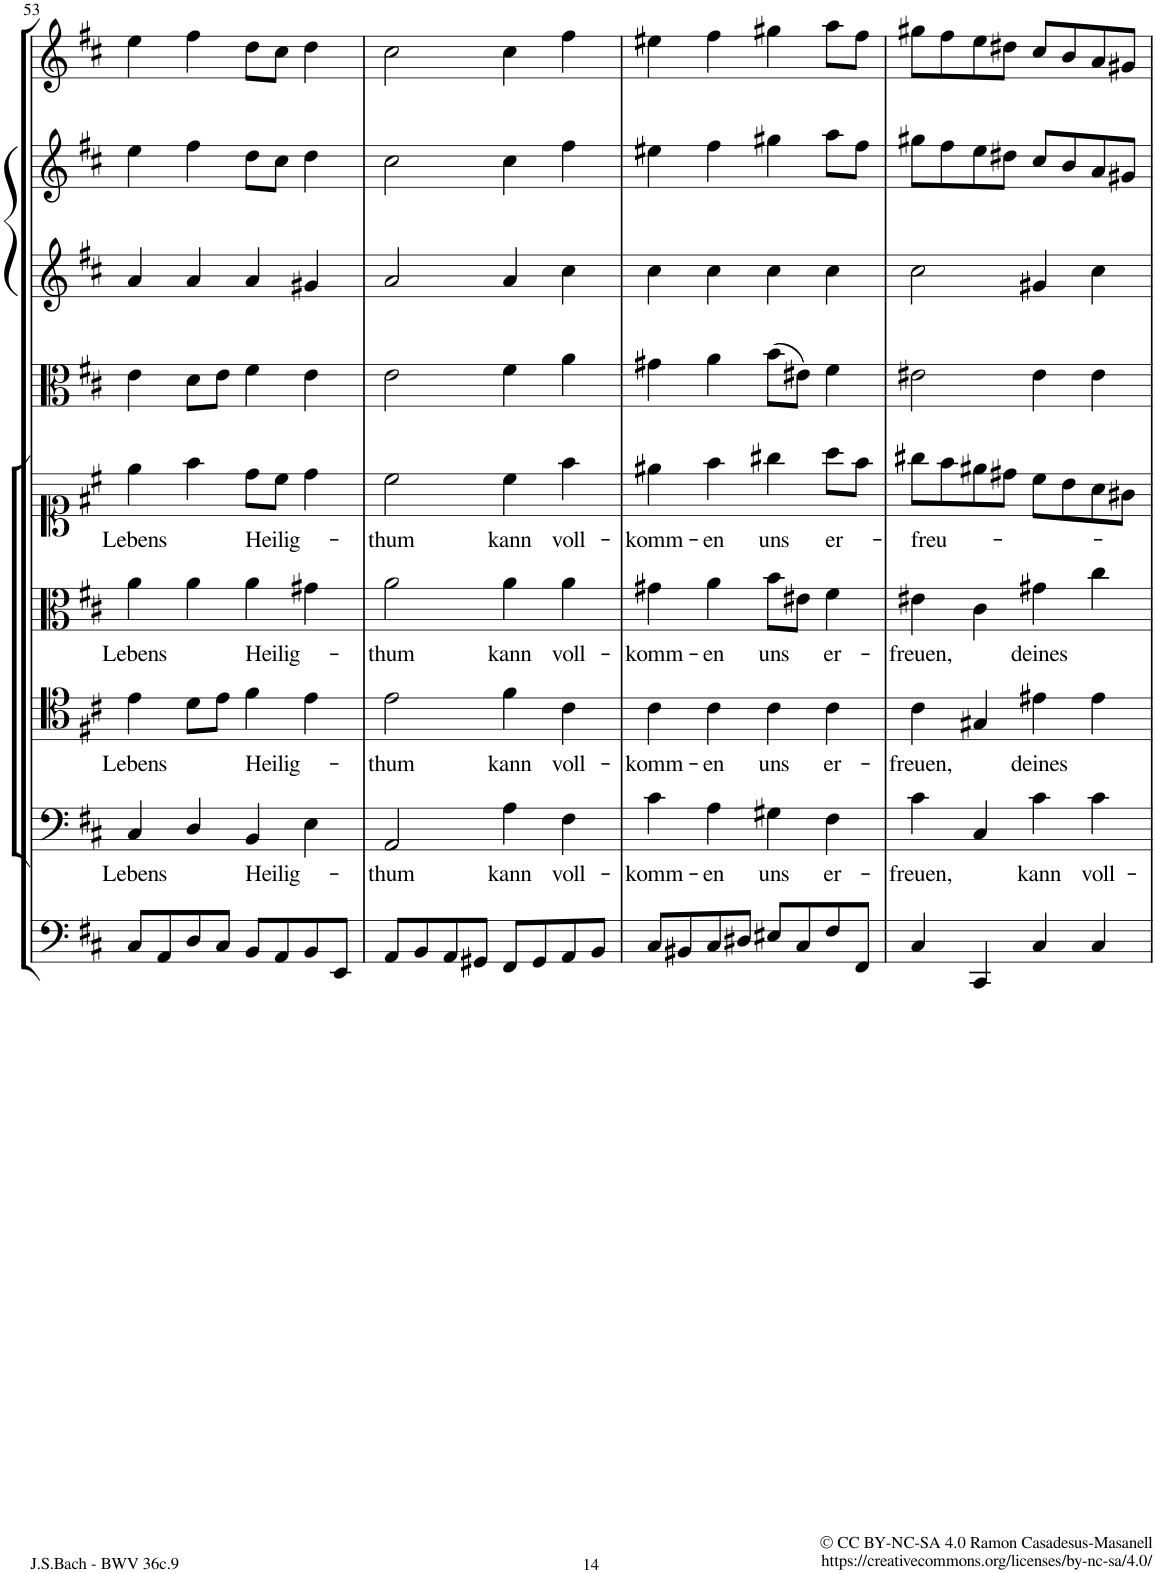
**kern	**kern	**text	**kern	**text	**kern	**text	**kern	**text	**kern	**kern	**kern	**kern
*part9	*part8	*part8	*part7	*part7	*part6	*part6	*part5	*part5	*part4	*part3	*part2	*part1
*staff9	*staff8	*staff8	*staff7	*staff7	*staff6	*staff6	*staff5	*staff5	*staff4	*staff3	*staff2	*staff1
*I"Continuo	*I"Basso	*	*I"Tenore	*	*I"Alto	*	*I"Soprano	*	*I"Viola	*I"Violino II	*I"Violino I	*I"Oboe d'amore
*	*	*	*	*	*	*	*	*	*I'Vla	*I'Vln	*I'Vln	*I'Ob
!!LO:PB:g=z
*clefF4	*clefF4	*	*clefC4	*	*clefC3	*	*clefC1	*	*clefC3	*clefG2	*clefG2	*clefG2
*k[f#c#]	*k[f#c#]	*	*k[f#c#]	*	*k[f#c#]	*	*k[f#c#]	*	*k[f#c#]	*k[f#c#]	*k[f#c#]	*k[f#c#]
*M2/2	*M2/2	*	*M2/2	*	*M2/2	*	*M2/2	*	*M2/2	*M2/2	*M2/2	*M2/2
=53	=53	=53	=53	=53	=53	=53	=53	=53	=53	=53	=53	=53
!	!	!LO:LY:b	!	!LO:LY:b	!	!LO:LY:b	!	!LO:LY:b	!	!	!	!
8C#/L	4C#/	Lebens	4e\	Lebens	4a\	Lebens	4ee\	Lebens	4e\	4a/	4ee\	4ee\
8AA/	.	.	.	.	.	.	.	.	.	.	.	.
8D/	4D/	.	8d\L	.	4a\	.	4ff#\	.	8d\L	4a/	4ff#\	4ff#\
8C#/J	.	.	8e\J	.	.	.	.	.	8e\J	.	.	.
!	!	!LO:LY:b	!	!LO:LY:b	!	!LO:LY:b	!	!LO:LY:b	!	!	!	!
8BB/L	4BB/	Heilig-	4f#\	Heilig-	4a\	Heilig-	8dd\L	Heilig-	4f#\	4a/	8dd\L	8dd\L
8AA/	.	.	.	.	.	.	8cc#\J	.	.	.	8cc#\J	8cc#\J
8BB/	4E\	.	4e\	.	4g#X\	.	4dd\	.	4e\	4g#X/	4dd\	4dd\
8EE/J	.	.	.	.	.	.	.	.	.	.	.	.
=54	=54	=54	=54	=54	=54	=54	=54	=54	=54	=54	=54	=54
!	!	!LO:LY:b	!	!LO:LY:b	!	!LO:LY:b	!	!LO:LY:b	!	!	!	!
8AA/L	2AA/	thum	2e\	thum	2a\	thum	2cc#\	thum	2e\	2a/	2cc#\	2cc#\
8BB/	.	.	.	.	.	.	.	.	.	.	.	.
8AA/	.	.	.	.	.	.	.	.	.	.	.	.
8GG#X/J	.	.	.	.	.	.	.	.	.	.	.	.
!	!	!LO:LY:b	!	!LO:LY:b	!	!LO:LY:b	!	!LO:LY:b	!	!	!	!
8FF#/L	4A\	kann	4f#\	kann	4a\	kann	4cc#\	kann	4f#\	4a/	4cc#\	4cc#\
8GG#/	.	.	.	.	.	.	.	.	.	.	.	.
!	!	!LO:LY:b	!	!LO:LY:b	!	!LO:LY:b	!	!LO:LY:b	!	!	!	!
8AA/	4F#\	voll-	4c#\	voll-	4a\	voll-	4ff#\	voll-	4a\	4cc#\	4ff#\	4ff#\
8BB/J	.	.	.	.	.	.	.	.	.	.	.	.
=55	=55	=55	=55	=55	=55	=55	=55	=55	=55	=55	=55	=55
!	!	!LO:LY:b	!	!LO:LY:b	!	!LO:LY:b	!	!LO:LY:b	!	!	!	!
8C#/L	4c#\	komm-	4c#\	komm-	4g#X\	komm-	4ee#X\	-komm-	4g#X\	4cc#\	4ee#X\	4ee#X\
8BB#X/	.	.	.	.	.	.	.	.	.	.	.	.
!	!	!LO:LY:b	!	!LO:LY:b	!	!LO:LY:b	!	!LO:LY:b	!	!	!	!
8C#/	4A\	-en	4c#\	-en	4a\	-en	4ff#\	-en	4a\	4cc#\	4ff#\	4ff#\
8D#X/J	.	.	.	.	.	.	.	.	.	.	.	.
!	!	!LO:LY:b	!	!LO:LY:b	!	!LO:LY:b	!	!LO:LY:b	!	!	!	!
8E#X/L	4G#X\	uns	4c#\	uns	8b\L	uns	4gg#X\	uns	(8b\L	4cc#\	4gg#X\	4gg#X\
8C#/	.	.	.	.	8e#X\J	.	.	.	8e#X\J)	.	.	.
!	!	!LO:LY:b	!	!LO:LY:b	!	!LO:LY:b	!	!LO:LY:b	!	!	!	!
8F#/	4F#\	er-	4c#\	er-	4f#\	er-	8aa\L	er-	4f#\	4cc#\	8aa\L	8aa\L
8FF#/J	.	.	.	.	.	.	8ff#\J	.	.	.	8ff#\J	8ff#\J
=56	=56	=56	=56	=56	=56	=56	=56	=56	=56	=56	=56	=56
!	!	!LO:LY:b	!	!LO:LY:b	!	!LO:LY:b	!	!LO:LY:b	!	!	!	!
4C#/	4c#\	-freuen,	4c#\	-freuen,	4e#X\	-freuen,	8gg#X\L	-freu-	2e#X\	2cc#\	8gg#X\L	8gg#X\L
.	.	.	.	.	.	.	8ff#\	.	.	.	8ff#\	8ff#\
4CC#/	4C#/	.	4G#X/	.	4c#\	.	8ee#X\	.	.	.	8ee\	8ee\
.	.	.	.	.	.	.	8dd#X\J	.	.	.	8dd#X\J	8dd#X\J
!	!	!LO:LY:b	!	!LO:LY:b	!	!LO:LY:b	!	!	!	!	!	!
4C#/	4c#\	kann	4e#X\	deines	4g#X\	deines	8cc#\L	.	4e#\	4g#X/	8cc#/L	8cc#/L
.	.	.	.	.	.	.	8b\	.	.	.	8b/	8b/
!	!	!LO:LY:b	!	!	!	!	!	!	!	!	!	!
4C#/	4c#\	voll-	4e#\	.	4cc#\	.	8a\	.	4e#\	4cc#\	8a/	8a/
.	.	.	.	.	.	.	8g#X\J	.	.	.	8g#X/J	8g#X/J
=	=	=	=	=	=	=	=	=	=	=	=	=
*-	*-	*-	*-	*-	*-	*-	*-	*-	*-	*-	*-	*-
